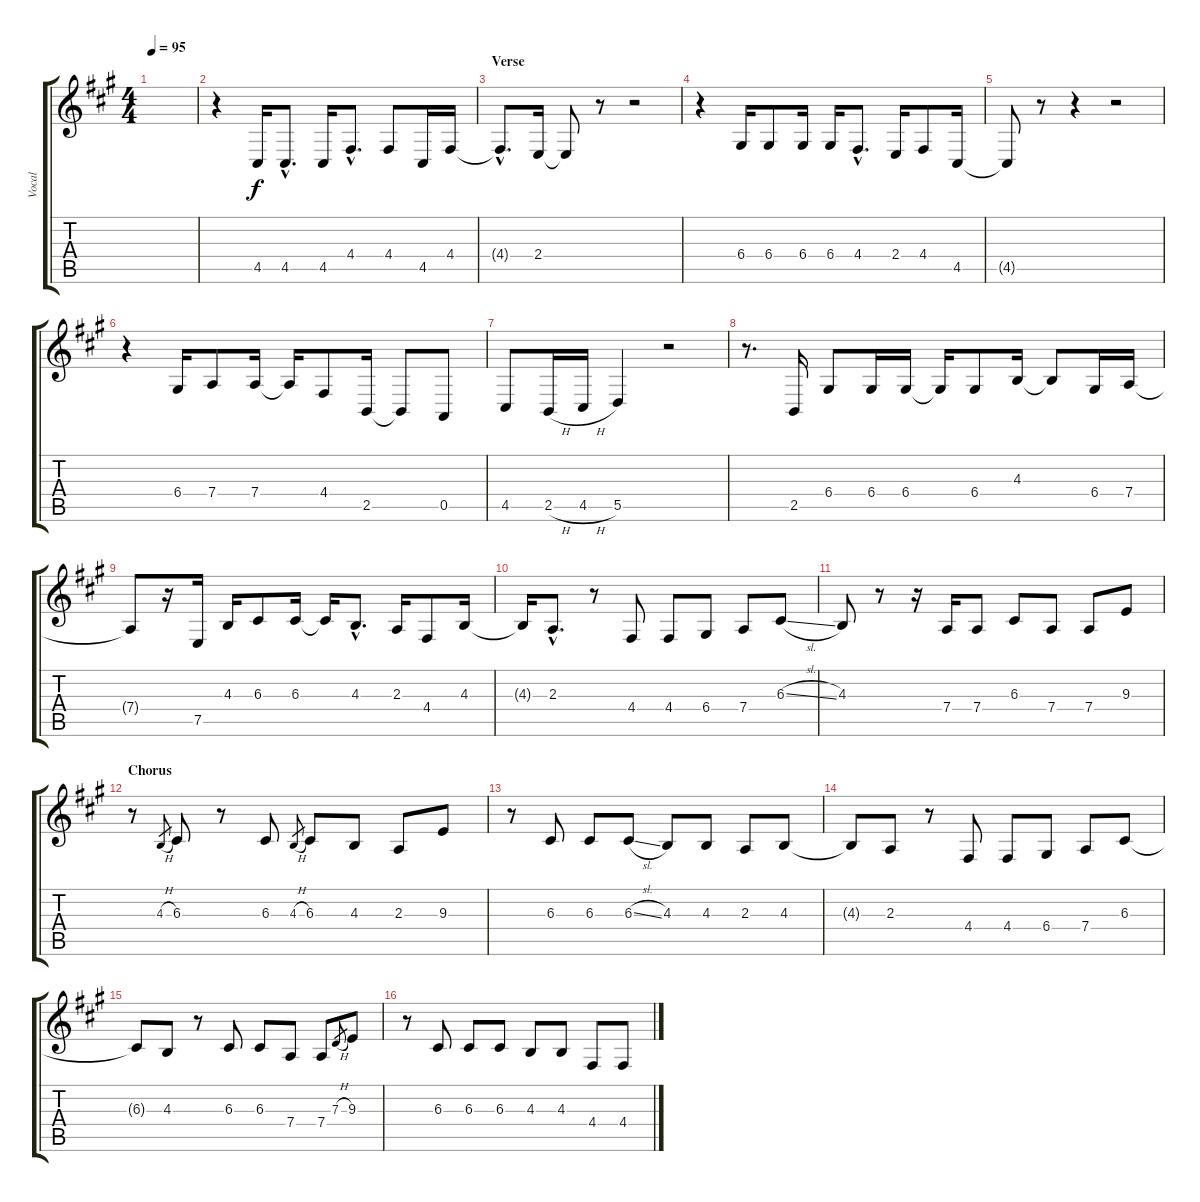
\track ("Vocal" "Vocal") {instrument violin}
\staff {score tabs}
\tuning (E4 B3 G3 D3 A2 E2) {hide}
\ts (4 4)
\tempo 95
\clef g2
\ks a
|
r.4 4.5.16 4.5{hac}.8{d} 4.5.16 4.4{hac}.8{d} 4.4.8 4.5.16 4.4.16 |
\section ("" "Verse")
4.4{hac t}.8{d} 2.4.16 2.4{t}.8 r.8 r.2 |
r.4 6.4.16 6.4.8 6.4.16 6.4.16 4.4{hac}.8{d} 2.4.16 4.4.8 4.5.16 |
4.5{t}.8 r.8 r.4 r.2 |
r.4 6.4.16 7.4.8 7.4.16 7.4{t}.16 4.4.8 2.5.16 2.5{t}.8 0.5.8 |
4.5.8 2.5{h}.16 4.5{h}.16 5.5.4 r.2 |
r.8{d} 2.5.16 6.4.8 6.4.16 6.4.16 6.4{t}.16 6.4.8 4.3.16 4.3{t}.8 6.4.16 7.4.16 |
7.4{t}.8 r.16 7.5.16 4.3.16 6.3.8 6.3.16 6.3{t}.16 4.3{hac}.8{d} 2.3.16 4.4.8 4.3.16 |
4.3{t}.16 2.3{hac}.8{d} r.8 4.4.8 4.4.8 6.4.8 7.4.8 6.3{sl}.8 |
4.3.8 r.8 r.16 7.4.16 7.4.8 6.3.8 7.4.8 7.4.8 9.3.8 |
\section ("" "Chorus")
r.8 4.3{h}.8{gr} 6.3.8 r.8 6.3.8 4.3{h}.8{gr} 6.3.8 4.3.8 2.3.8 9.3.8 |
r.8 6.3.8 6.3.8 6.3{sl}.8 4.3.8 4.3.8 2.3.8 4.3.8 |
4.3{t}.8 2.3.8 r.8 4.4.8 4.4.8 6.4.8 7.4.8 6.3.8 |
6.3{t}.8 4.3.8 r.8 6.3.8 6.3.8 7.4.8 7.4.8 7.3{h}.8{gr} 9.3.8 |
r.8 6.3.8 6.3.8 6.3.8 4.3.8 4.3.8 4.4.8 4.4{sl}.8
